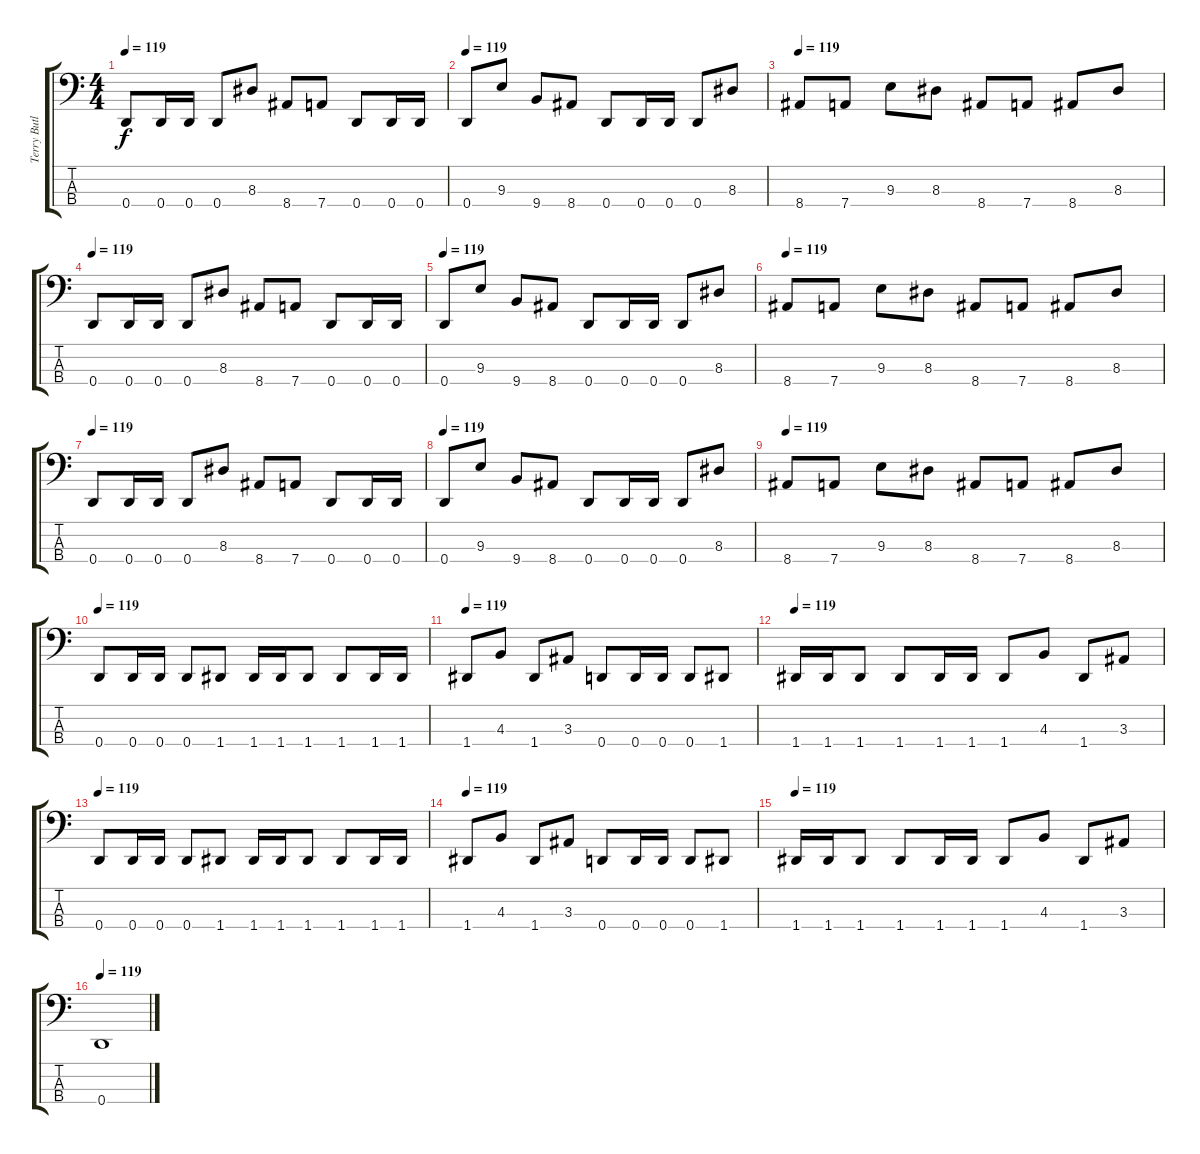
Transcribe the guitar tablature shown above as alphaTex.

\track ("Terry Butler (Bass)" "Terry Butl") {instrument electricbasspick}
\staff {score tabs}
\tuning (F2 C2 G1 D1) {hide}
\ts (4 4)
\tempo 119
\clef f4
\ks c
0.4.8{dy f} 0.4.16 0.4.16 0.4.8 8.3.8 8.4.8 7.4.8 0.4.8 0.4.16 0.4.16 |
\tempo 119
0.4.8 9.3.8 9.4.8 8.4.8 0.4.8 0.4.16 0.4.16 0.4.8 8.3.8 |
\tempo 119
8.4.8 7.4.8 9.3.8 8.3.8 8.4.8 7.4.8 8.4.8 8.3.8 |
\tempo 119
0.4.8 0.4.16 0.4.16 0.4.8 8.3.8 8.4.8 7.4.8 0.4.8 0.4.16 0.4.16 |
\tempo 119
0.4.8 9.3.8 9.4.8 8.4.8 0.4.8 0.4.16 0.4.16 0.4.8 8.3.8 |
\tempo 119
8.4.8 7.4.8 9.3.8 8.3.8 8.4.8 7.4.8 8.4.8 8.3.8 |
\tempo 119
0.4.8 0.4.16 0.4.16 0.4.8 8.3.8 8.4.8 7.4.8 0.4.8 0.4.16 0.4.16 |
\tempo 119
0.4.8 9.3.8 9.4.8 8.4.8 0.4.8 0.4.16 0.4.16 0.4.8 8.3.8 |
\tempo 119
8.4.8 7.4.8 9.3.8 8.3.8 8.4.8 7.4.8 8.4.8 8.3.8 |
\tempo 119
0.4.8 0.4.16 0.4.16 0.4.8 1.4.8 1.4.16 1.4.16 1.4.8 1.4.8 1.4.16 1.4.16 |
\tempo 119
1.4.8 4.3.8 1.4.8 3.3.8 0.4.8 0.4.16 0.4.16 0.4.8 1.4.8 |
\tempo 119
1.4.16 1.4.16 1.4.8 1.4.8 1.4.16 1.4.16 1.4.8 4.3.8 1.4.8 3.3.8 |
\tempo 119
0.4.8 0.4.16 0.4.16 0.4.8 1.4.8 1.4.16 1.4.16 1.4.8 1.4.8 1.4.16 1.4.16 |
\tempo 119
1.4.8 4.3.8 1.4.8 3.3.8 0.4.8 0.4.16 0.4.16 0.4.8 1.4.8 |
\tempo 119
1.4.16 1.4.16 1.4.8 1.4.8 1.4.16 1.4.16 1.4.8 4.3.8 1.4.8 3.3.8 |
\tempo 119
0.4.1
